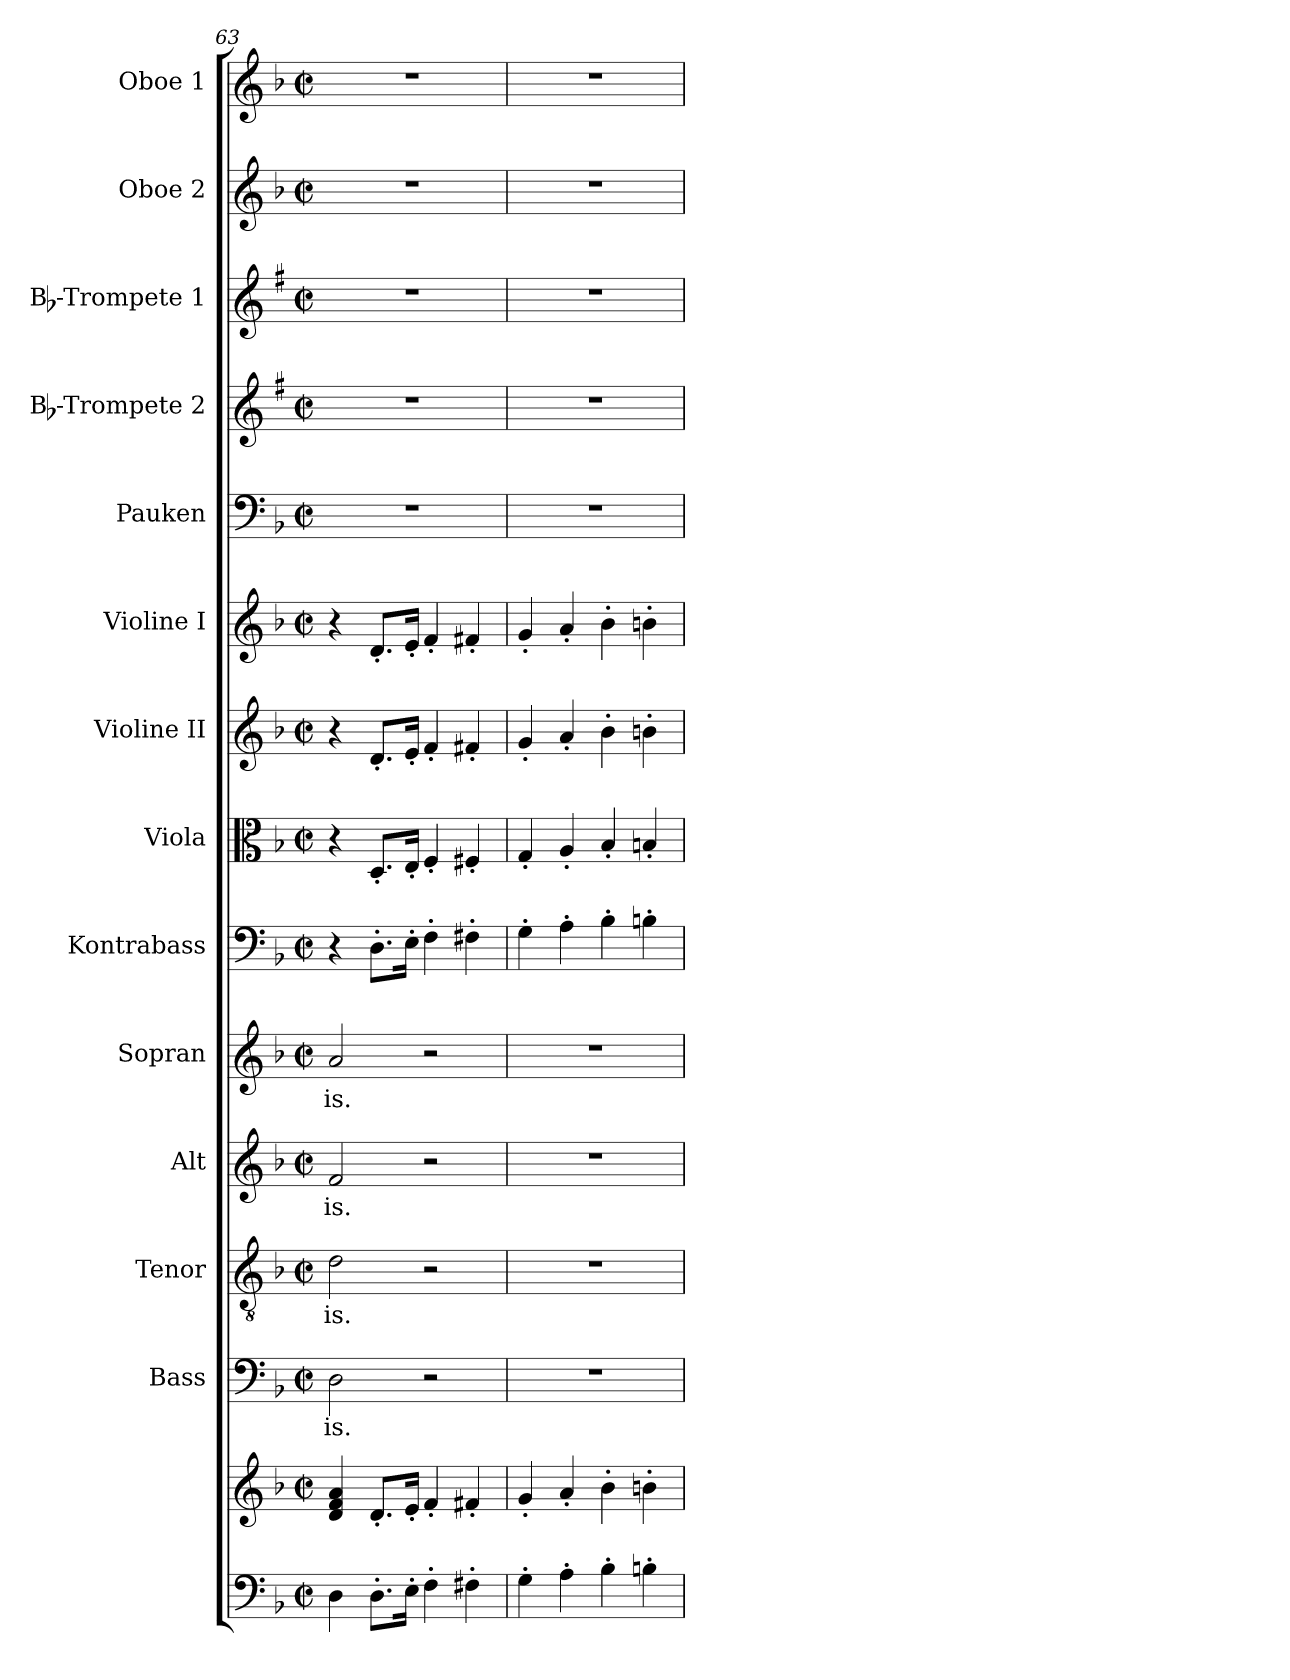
**kern	**kern	**kern	**text	**kern	**text	**kern	**text	**kern	**text	**kern	**kern	**kern	**kern	**kern	**kern	**kern	**kern	**kern
*part14	*part14	*part13	*part13	*part12	*part12	*part11	*part11	*part10	*part10	*part9	*part8	*part7	*part6	*part5	*part4	*part3	*part2	*part1
*staff15	*staff14	*staff13	*staff13	*staff12	*staff12	*staff11	*staff11	*staff10	*staff10	*staff9	*staff8	*staff7	*staff6	*staff5	*staff4	*staff3	*staff2	*staff1
*	*	*I"Bass	*	*I"Tenor	*	*I"Alt	*	*I"Sopran	*	*I"Kontrabass	*I"Viola	*I"Violine II	*I"Violine I	*I"Pauken	*I"Bb-Trompete 2	*I"Bb-Trompete 1	*I"Oboe 2	*I"Oboe 1
*	*	*I'B.	*	*I'T.	*	*I'A.	*	*I'S.	*	*I'Kb.	*I'Vla.	*I'Vl. II	*I'Vl. I	*I'Pk.	*I'Bb Trp. 2	*I'Bb Trp. 1	*I'Ob. 2	*I'Ob. 1
*clefF4	*clefG2	*clefF4	*	*clefGv2	*	*clefG2	*	*clefG2	*	*clefF4	*clefC3	*clefG2	*clefG2	*clefF4	*clefG2	*clefG2	*clefG2	*clefG2
*	*	*	*	*	*	*	*	*	*	*ITrd7c12	*	*	*	*	*ITrd1c2	*ITrd1c2	*	*
*k[b-]	*k[b-]	*k[b-]	*	*k[b-]	*	*k[b-]	*	*k[b-]	*	*k[b-]	*k[b-]	*k[b-]	*k[b-]	*k[b-]	*k[b-]	*k[b-]	*k[b-]	*k[b-]
*F:	*F:	*F:	*	*F:	*	*F:	*	*F:	*	*F:	*F:	*F:	*F:	*F:	*F:	*F:	*F:	*F:
*M2/2	*M2/2	*M2/2	*	*M2/2	*	*M2/2	*	*M2/2	*	*M2/2	*M2/2	*M2/2	*M2/2	*M2/2	*M2/2	*M2/2	*M2/2	*M2/2
*met(c|)	*met(c|)	*met(c|)	*	*met(c|)	*	*met(c|)	*	*met(c|)	*	*met(c|)	*met(c|)	*met(c|)	*met(c|)	*met(c|)	*met(c|)	*met(c|)	*met(c|)	*met(c|)
=63	=63	=63	=63	=63	=63	=63	=63	=63	=63	=63	=63	=63	=63	=63	=63	=63	=63	=63
!	!	!	!LO:LY:b	!	!LO:LY:b	!	!LO:LY:b	!	!LO:LY:b	!	!	!	!	!	!	!	!	!
4D\	4d/ 4f/ 4a/	2D\	-is.	2d\	-is.	2f/	-is.	2a/	-is.	4r	4r	4r	4r	1r	1r	1r	1r	1r
8.D'>\L	8.d'</L	.	.	.	.	.	.	.	.	8.DD'>\L	8.D'</L	8.d'</L	8.d'</L	.	.	.	.	.
16E'>\Jk	16e'</Jk	.	.	.	.	.	.	.	.	16EE'>\Jk	16E'</Jk	16e'</Jk	16e'</Jk	.	.	.	.	.
4F'>\	4f'</	2r	.	2r	.	2r	.	2r	.	4FF'>\	4F'</	4f'</	4f'</	.	.	.	.	.
4F#X'>\	4f#X'</	.	.	.	.	.	.	.	.	4FF#X'>\	4F#X'</	4f#X'</	4f#X'</	.	.	.	.	.
=64	=64	=64	=64	=64	=64	=64	=64	=64	=64	=64	=64	=64	=64	=64	=64	=64	=64	=64
4G'>\	4g'</	1r	.	1r	.	1r	.	1r	.	4GG'>\	4G'</	4g'</	4g'</	1r	1r	1r	1r	1r
4A'>\	4a'</	.	.	.	.	.	.	.	.	4AA'>\	4A'</	4a'</	4a'</	.	.	.	.	.
4B-'>\	4b-'>\	.	.	.	.	.	.	.	.	4BB-'>\	4B-'</	4b-'>\	4b-'>\	.	.	.	.	.
4Bn'>\	4bn'>\	.	.	.	.	.	.	.	.	4BBn'>\	4Bn'</	4bn'>\	4bn'>\	.	.	.	.	.
=	=	=	=	=	=	=	=	=	=	=	=	=	=	=	=	=	=	=
*-	*-	*-	*-	*-	*-	*-	*-	*-	*-	*-	*-	*-	*-	*-	*-	*-	*-	*-
